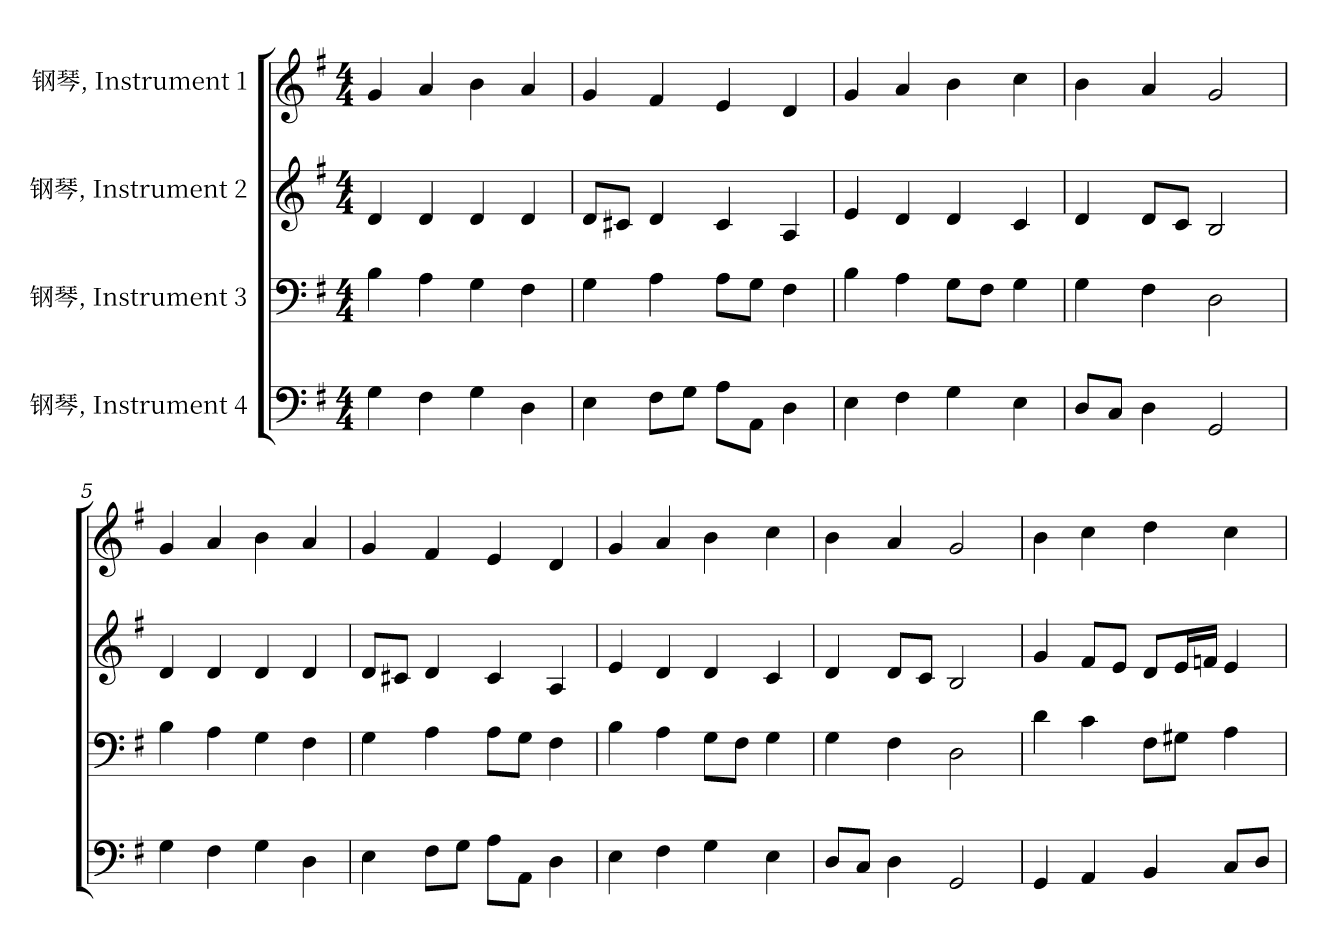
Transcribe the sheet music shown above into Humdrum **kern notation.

**kern	**kern	**kern	**kern
*part4	*part3	*part2	*part1
*staff4	*staff3	*staff2	*staff1
*I"钢琴, Instrument 4	*I"钢琴, Instrument 3	*I"钢琴, Instrument 2	*I"钢琴, Instrument 1
*clefF4	*clefF4	*clefG2	*clefG2
*k[f#]	*k[f#]	*k[f#]	*k[f#]
*M4/4	*M4/4	*M4/4	*M4/4
*MM96	*MM96	*MM96	*MM96
=1	=1	=1	=1
4G\	4B\	4d/	4g/
4F#\	4A\	4d/	4a/
4G\	4G\	4d/	4b\
4D\	4F#\	4d/	4a/
=2	=2	=2	=2
4E\	4G\	8d/L	4g/
.	.	8c#X/J	.
8F#\L	4A\	4d/	4f#/
8G\J	.	.	.
8A\L	8A\L	4c#/	4e/
8AA\J	8G\J	.	.
4D\	4F#\	4A/	4d/
=3	=3	=3	=3
4E\	4B\	4e/	4g/
4F#\	4A\	4d/	4a/
4G\	8G\L	4d/	4b\
.	8F#\J	.	.
4E\	4G\	4c/	4cc\
=4	=4	=4	=4
8D/L	4G\	4d/	4b\
8C/J	.	.	.
4D\	4F#\	8d/L	4a/
.	.	8c/J	.
2GG/	2D\	2B/	2g/
=5	=5	=5	=5
4G\	4B\	4d/	4g/
4F#\	4A\	4d/	4a/
4G\	4G\	4d/	4b\
4D\	4F#\	4d/	4a/
!!LO:LB:g=z
=6	=6	=6	=6
4E\	4G\	8d/L	4g/
.	.	8c#X/J	.
8F#\L	4A\	4d/	4f#/
8G\J	.	.	.
8A\L	8A\L	4c#/	4e/
8AA\J	8G\J	.	.
4D\	4F#\	4A/	4d/
=7	=7	=7	=7
4E\	4B\	4e/	4g/
4F#\	4A\	4d/	4a/
4G\	8G\L	4d/	4b\
.	8F#\J	.	.
4E\	4G\	4c/	4cc\
=8	=8	=8	=8
8D/L	4G\	4d/	4b\
8C/J	.	.	.
4D\	4F#\	8d/L	4a/
.	.	8c/J	.
2GG/	2D\	2B/	2g/
=9	=9	=9	=9
4GG/	4d\	4g/	4b\
4AA/	4c\	8f#/L	4cc\
.	.	8e/J	.
4BB/	8F#\L	8d/L	4dd\
.	8G#X\J	16e/L	.
.	.	16fn/JJ	.
8C/L	4A\	4e/	4cc\
8D/J	.	.	.
=	=	=	=
*-	*-	*-	*-
